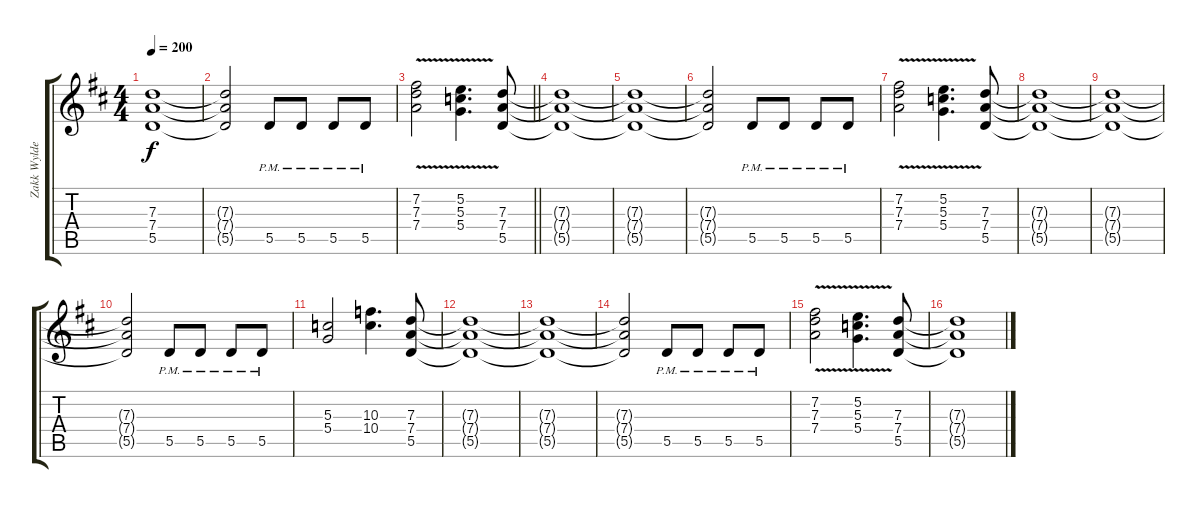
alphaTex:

\track ("Zakk Wylde (Solo)" "Zakk Wylde") {instrument overdrivenguitar}
\staff {score tabs}
\tuning (E4 B3 G3 D3 A2 E2) {hide}
\ts (4 4)
\tempo 200
\clef g2
\ks d
(7.3{t} 7.4{t} 5.5{t}).1{dy f} |
(7.3{t} 7.4{t} 5.5{t}).2 5.5{pm}.8 5.5{pm}.8 5.5{pm}.8 5.5{pm}.8 |
\barLineRight lightlight
(7.2{v} 7.3{v} 7.4{v}).2 (5.2{v} 5.3{v} 5.4{v}).4{d} (7.3 7.4 5.5).8 |
(7.3{t} 7.4{t} 5.5{t}).1 |
(7.3{t} 7.4{t} 5.5{t}).1 |
(7.3{t} 7.4{t} 5.5{t}).2 5.5{pm}.8 5.5{pm}.8 5.5{pm}.8 5.5{pm}.8 |
(7.2{v} 7.3{v} 7.4{v}).2 (5.2{v} 5.3{v} 5.4{v}).4{d} (7.3 7.4 5.5).8 |
(7.3{t} 7.4{t} 5.5{t}).1 |
(7.3{t} 7.4{t} 5.5{t}).1 |
(7.3{t} 7.4{t} 5.5{t}).2 5.5{pm}.8 5.5{pm}.8 5.5{pm}.8 5.5{pm}.8 |
(5.3 5.4).2 (10.3 10.4).4{d} (7.3 7.4 5.5).8 |
(7.3{t} 7.4{t} 5.5{t}).1 |
(7.3{t} 7.4{t} 5.5{t}).1 |
(7.3{t} 7.4{t} 5.5{t}).2 5.5{pm}.8 5.5{pm}.8 5.5{pm}.8 5.5{pm}.8 |
(7.2{v} 7.3{v} 7.4{v}).2 (5.2{v} 5.3{v} 5.4{v}).4{d} (7.3 7.4 5.5).8 |
(7.3{t} 7.4{t} 5.5{t}).1
